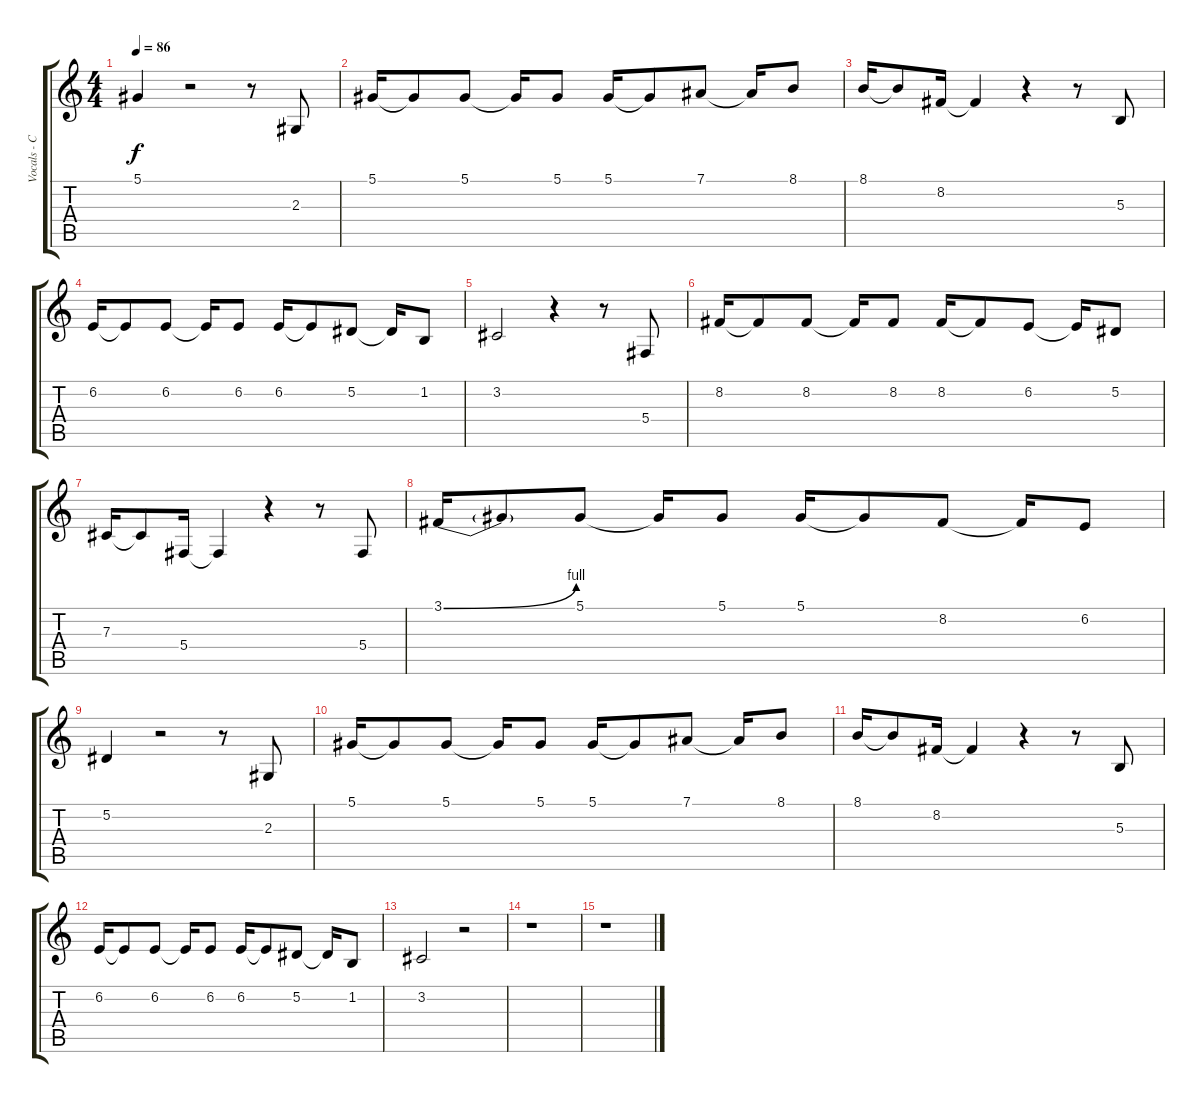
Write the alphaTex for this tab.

\track ("Vocals - Chris Bay" "Vocals - C") {instrument trumpet}
\staff {score tabs}
\tuning (Eb4 Bb3 Gb3 Db3 Ab2 Eb2) {hide}
\ts (4 4)
\tempo 86
\clef g2
\ks c
5.1.4{dy f} r.2 r.8 2.3.8 |
5.1.16 5.1{t}.8 5.1.8 5.1{t}.16 5.1.8 5.1.16 5.1{t}.8 7.1.8 7.1{t}.16 8.1.8 |
8.1.16 8.1{t}.8 8.2.16 8.2{t}.4 r.4 r.8 5.3.8 |
6.2.16 6.2{t}.8 6.2.8 6.2{t}.16 6.2.8 6.2.16 6.2{t}.8 5.2.8 5.2{t}.16 1.2.8 |
3.2.2 r.4 r.8 5.4.8 |
8.2.16 8.2{t}.8 8.2.8 8.2{t}.16 8.2.8 8.2.16 8.2{t}.8 6.2.8 6.2{t}.16 5.2.8 |
7.3.16 7.3{t}.8 5.4.16 5.4{t}.4 r.4 r.8 5.4.8 |
3.1{be (bend 0 0 60 4)}.16 3.1{t}.8 5.1.8 5.1{t}.16 5.1.8 5.1.16 5.1{t}.8 8.2.8 8.2{t}.16 6.2.8 |
5.2.4 r.2 r.8 2.3.8 |
5.1.16 5.1{t}.8 5.1.8 5.1{t}.16 5.1.8 5.1.16 5.1{t}.8 7.1.8 7.1{t}.16 8.1.8 |
8.1.16 8.1{t}.8 8.2.16 8.2{t}.4 r.4 r.8 5.3.8 |
6.2.16 6.2{t}.8 6.2.8 6.2{t}.16 6.2.8 6.2.16 6.2{t}.8 5.2.8 5.2{t}.16 1.2.8 |
3.2.2 r.2 |
r.1 |
r.1
